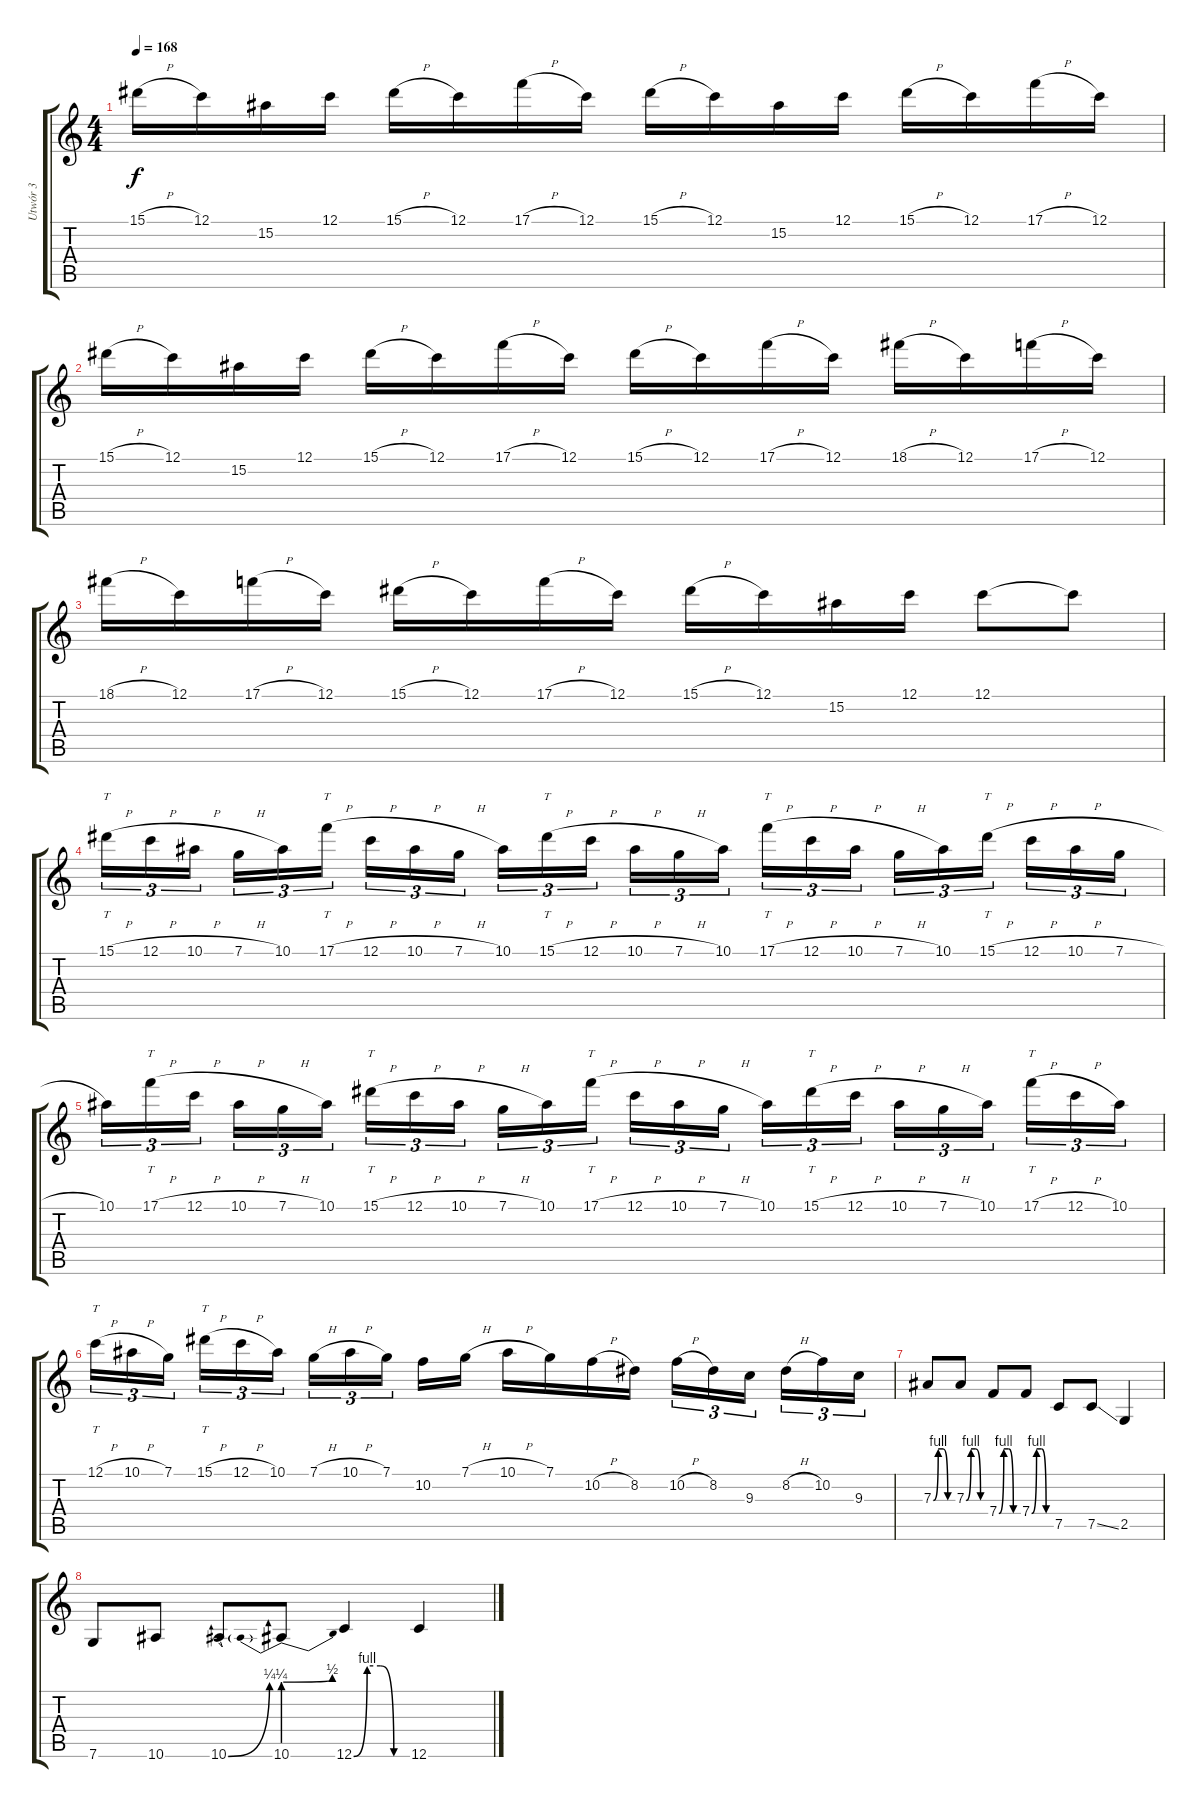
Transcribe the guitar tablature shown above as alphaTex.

\track ("Utwór 3" "Utwór 3") {instrument distortionguitar}
\staff {score tabs}
\tuning (C4 G3 Eb3 Bb2 F2 C2) {hide}
\ts (4 4)
\tempo 168
\clef g2
\ks c
15.1{h}.16{dy f} 12.1.16 15.2.16 12.1.16 15.1{h}.16 12.1.16 17.1{h}.16 12.1.16 15.1{h}.16 12.1.16 15.2.16 12.1.16 15.1{h}.16 12.1.16 17.1{h}.16 12.1.16 |
15.1{h}.16 12.1.16 15.2.16 12.1.16 15.1{h}.16 12.1.16 17.1{h}.16 12.1.16 15.1{h}.16 12.1.16 17.1{h}.16 12.1.16 18.1{h}.16 12.1.16 17.1{h}.16 12.1.16 |
18.1{h}.16 12.1.16 17.1{h}.16 12.1.16 15.1{h}.16 12.1.16 17.1{h}.16 12.1.16 15.1{h}.16 12.1.16 15.2.16 12.1.16 12.1.8 12.1{t}.8 |
15.1{h}.16{tt tu (3 2)} 12.1{h}.16{tu (3 2)} 10.1{h}.16{tu (3 2)} 7.1{h}.16{tu (3 2)} 10.1.16{tu (3 2)} 17.1{h}.16{tt tu (3 2)} 12.1{h}.16{tu (3 2)} 10.1{h}.16{tu (3 2)} 7.1{h}.16{tu (3 2)} 10.1.16{tu (3 2)} 15.1{h}.16{tt tu (3 2)} 12.1{h}.16{tu (3 2)} 10.1{h}.16{tu (3 2)} 7.1{h}.16{tu (3 2)} 10.1.16{tu (3 2)} 17.1{h}.16{tt tu (3 2)} 12.1{h}.16{tu (3 2)} 10.1{h}.16{tu (3 2)} 7.1{h}.16{tu (3 2)} 10.1.16{tu (3 2)} 15.1{h}.16{tt tu (3 2)} 12.1{h}.16{tu (3 2)} 10.1{h}.16{tu (3 2)} 7.1{h}.16{tu (3 2)} |
10.1.16{tu (3 2)} 17.1{h}.16{tt tu (3 2)} 12.1{h}.16{tu (3 2)} 10.1{h}.16{tu (3 2)} 7.1{h}.16{tu (3 2)} 10.1.16{tu (3 2)} 15.1{h}.16{tt tu (3 2)} 12.1{h}.16{tu (3 2)} 10.1{h}.16{tu (3 2)} 7.1{h}.16{tu (3 2)} 10.1.16{tu (3 2)} 17.1{h}.16{tt tu (3 2)} 12.1{h}.16{tu (3 2)} 10.1{h}.16{tu (3 2)} 7.1{h}.16{tu (3 2)} 10.1.16{tu (3 2)} 15.1{h}.16{tt tu (3 2)} 12.1{h}.16{tu (3 2)} 10.1{h}.16{tu (3 2)} 7.1{h}.16{tu (3 2)} 10.1.16{tu (3 2)} 17.1{h}.16{tt tu (3 2)} 12.1{h}.16{tu (3 2)} 10.1.16{tu (3 2)} |
12.1{h}.16{tt tu (3 2)} 10.1{h}.16{tu (3 2)} 7.1.16{tu (3 2)} 15.1{h}.16{tt tu (3 2)} 12.1{h}.16{tu (3 2)} 10.1.16{tu (3 2)} 7.1{h}.16{tu (3 2)} 10.1{h}.16{tu (3 2)} 7.1.16{tu (3 2)} 10.2.16 7.1{h}.16 10.1{h}.16 7.1.16 10.2{h}.16 8.2.16 10.2{h}.16{tu (3 2)} 8.2.16{tu (3 2)} 9.3.16{tu (3 2)} 8.2{h}.16{tu (3 2)} 10.2.16{tu (3 2)} 9.3.16{tu (3 2)} |
7.3{be (custom 0 0 15 4 30 4 45 0 60 0)}.8 7.3{be (custom 0 0 15 4 30 4 45 0 60 0)}.8 7.4{be (custom 0 0 15 4 30 4 45 0 60 0)}.8 7.4{be (custom 0 0 15 4 30 4 45 0 60 0)}.8 7.5.8 7.5{ss}.8 2.5.4 |
7.6.8 10.6.8 10.6{be (bend 0 0 60 1)}.8 10.6{be (prebendbend 0 1 60 2)}.8 12.6{be (custom 0 0 15 4 30 4 45 0 60 0)}.4 12.6.4
